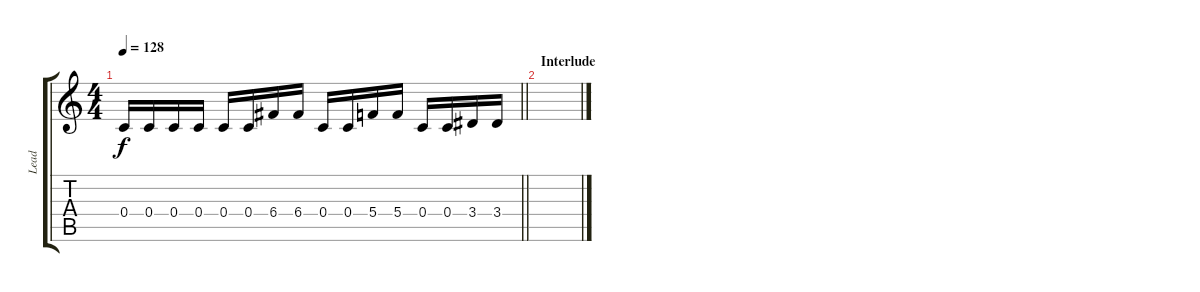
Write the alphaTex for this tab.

\track ("Lead" "Lead") {instrument overdrivenguitar}
\staff {score tabs}
\tuning (D4 A3 F3 C3 G2 C2) {hide}
\ts (4 4)
\tempo 128
\clef g2
\barLineRight lightlight
\ks c
0.4.16{dy f} 0.4.16 0.4.16 0.4.16 0.4.16 0.4.16 6.4.16 6.4.16 0.4.16 0.4.16 5.4.16 5.4.16 0.4.16 0.4.16 3.4.16 3.4.16 |
\section ("" "Interlude")
